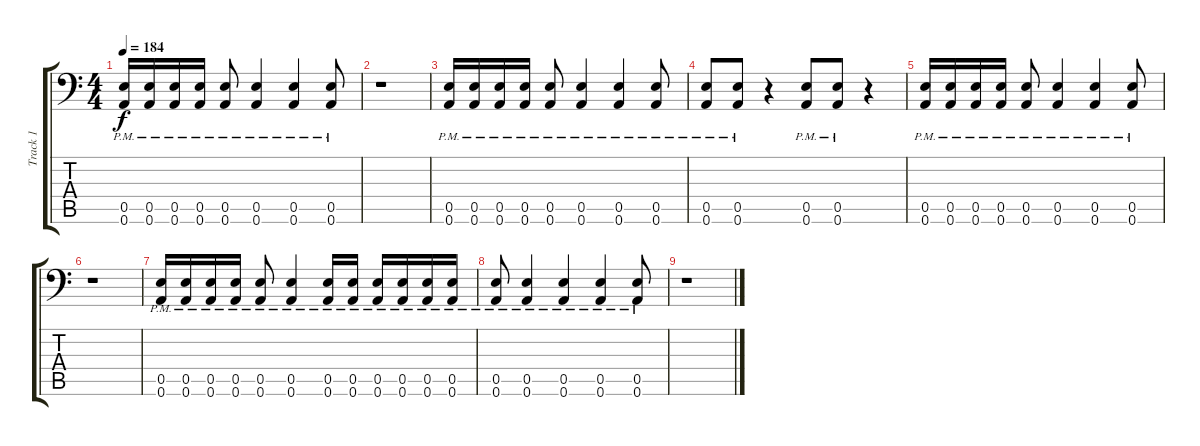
\track ("Track 1" "Track 1") {instrument distortionguitar}
\staff {score tabs}
\tuning (B3 Gb3 D3 A2 E2 A1) {hide}
\ts (4 4)
\tempo 184
\clef f4
\ks c
(0.5{pm} 0.6{pm}).16{dy f} (0.5{pm} 0.6{pm}).16 (0.5{pm} 0.6{pm}).16 (0.5{pm} 0.6{pm}).16 (0.5{pm} 0.6{pm}).8 (0.5{pm} 0.6{pm}).4 (0.5{pm} 0.6{pm}).4 (0.5{pm} 0.6{pm}).8 |
r.1 |
(0.5{pm} 0.6{pm}).16 (0.5{pm} 0.6{pm}).16 (0.5{pm} 0.6{pm}).16 (0.5{pm} 0.6{pm}).16 (0.5{pm} 0.6{pm}).8 (0.5{pm} 0.6{pm}).4 (0.5{pm} 0.6{pm}).4 (0.5{pm} 0.6{pm}).8 |
(0.5{pm} 0.6{pm}).8 (0.5{pm} 0.6{pm}).8 r.4 (0.5{pm} 0.6{pm}).8 (0.5{pm} 0.6{pm}).8 r.4 |
(0.5{pm} 0.6{pm}).16 (0.5{pm} 0.6{pm}).16 (0.5{pm} 0.6{pm}).16 (0.5{pm} 0.6{pm}).16 (0.5{pm} 0.6{pm}).8 (0.5{pm} 0.6{pm}).4 (0.5{pm} 0.6{pm}).4 (0.5{pm} 0.6{pm}).8 |
r.1 |
(0.5{pm} 0.6{pm}).16 (0.5{pm} 0.6{pm}).16 (0.5{pm} 0.6{pm}).16 (0.5{pm} 0.6{pm}).16 (0.5{pm} 0.6{pm}).8 (0.5{pm} 0.6{pm}).4 (0.5{pm} 0.6{pm}).16 (0.5{pm} 0.6{pm}).16 (0.5{pm} 0.6{pm}).16 (0.5{pm} 0.6{pm}).16 (0.5{pm} 0.6{pm}).16 (0.5{pm} 0.6{pm}).16 |
(0.5{pm} 0.6{pm}).8 (0.5{pm} 0.6{pm}).4 (0.5{pm} 0.6{pm}).4 (0.5{pm} 0.6{pm}).4 (0.5{pm} 0.6{pm}).8 |
r.1
